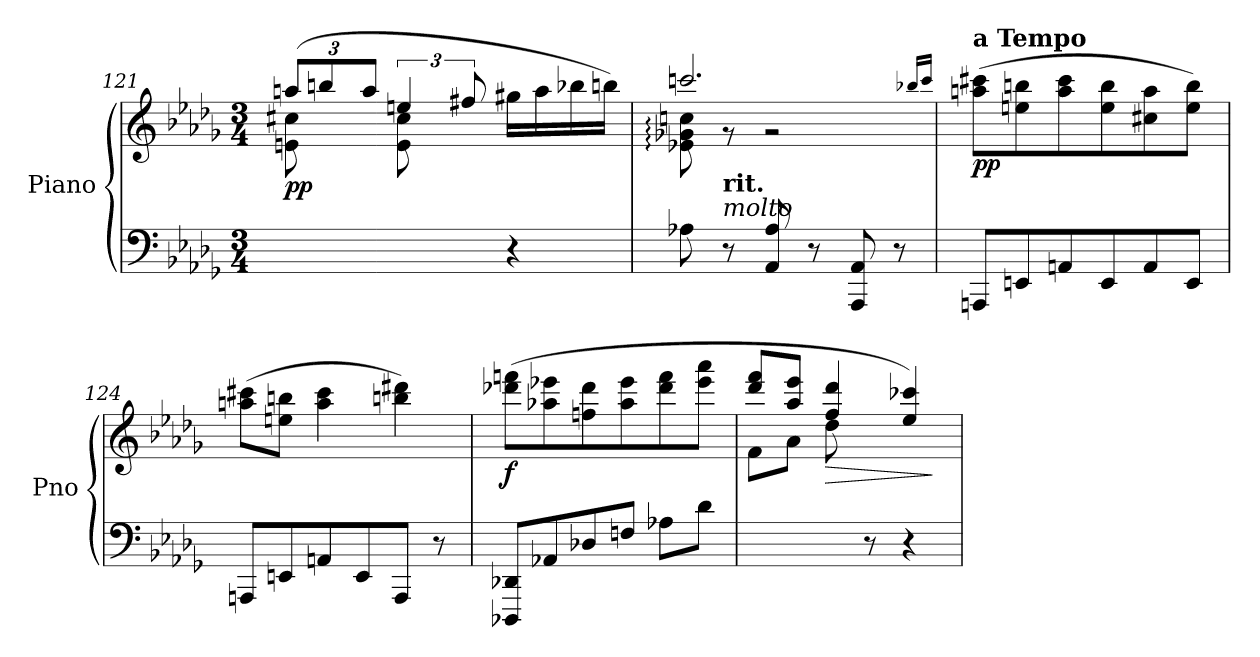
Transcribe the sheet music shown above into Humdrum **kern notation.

**kern	**kern	**dynam
*part1	*part1	*part1
*staff2	*staff1	*staff1/2
*I"Piano	*	*
*I'Pno	*	*
*clefF4	*clefG2	*
*k[b-e-a-d-g-]	*k[b-e-a-d-g-]	*
*M3/4	*M3/4	*
*	*Xbrackettup	*
=121	=121	=121
*	*^	*
!	!	!	!LO:DY:b
8ryy	(>12aan/L	8en\ 8cc#X\L	pp
.	12bbn/	.	.
8An/J	.	8ryy	.
.	12aa/J	.	.
*	*brackettup	*	*
8ryy	6een/	8e\ 8cc#\L	.
8A/J	.	4.ryy	.
.	12ff#X/	.	.
4r	16gg#X\LL	.	.
.	16aa\	.	.
.	16bb-X\	.	.
.	16bbn\JJ)	.	.
=122	=122	=122	=122
*	*MM150	*	*
*^	*	*	*
8ryy	8A-X\	2.cccn/	8e-X\: 8g-X\: 8ccn\:	.
!LO:TX:a:i:t=molto	!	!	!	!
!LO:TX:a:B:t=rit.	!	!	!	!
8r	2ryy	.	8r	.
*	*	*MM120	*	*
8AA-/ 8A-/	.	.	2r	.
8r	.	.	.	.
8AAA-/ 8AA-/	.	.	.	.
8r	8ryy	.	.	.
*v	*v	*	*	*
*	*v	*v	*
.	16qbb-X/LL	.
.	16qccc/JJ	.
=123	=123	=123
*	*MM198	*
!	!LO:TX:a:B:t=a Tempo	!
!	!	!LO:DY:b
8AAAn/L	(>8aan\ 8ccc#X\L	pp
8EEn/	8een\ 8bbn\	.
8AAn/	8aa\ 8ccc#\	.
8EE/	8ee\ 8bb\	.
8AA/	8cc#X\ 8aa\	.
8EE/J	8ee\ 8bb\J)	.
!!LO:LB:g=z
=124	=124	=124
8AAAn/L	(8aan\ 8ccc#X\L	.
8EEn/	8een\ 8bbn\J	.
8AAn/	4aa\ 4ccc#\	.
8EE/	.	.
8AAA/J	4bbn\ 4ddd#X\)	.
8r	.	.
=125	=125	=125
!	!	!LO:DY:b
8DDD-X/ 8DD-X/L	(8ddd-X\ 8fffn\L	f
8AA-X/	8aa-X\ 8eee-X\	.
8D-X/	8ffn\ 8ddd-\	.
8Fn/J	8aa-\ 8eee-\	.
8A-X\L	8ddd-\ 8fff\	.
8d-\J	8eee-\ 8aaa-\J	.
=126	=126	=126
*	*^	*
4.ryy	8ddd-/ 8fff/L	8f\L	.
.	8aa-/ 8eee-/J	8a-\J	.
!	!	!	!LO:HP:b
.	4ff/ 4ddd-/	8dd-\	>
8r	.	4.ryy	.
4r	4ee-/ 4ccc-X/)	.	.
*	*v	*v	*
.	.	]
=	=	=
*-	*-	*-
